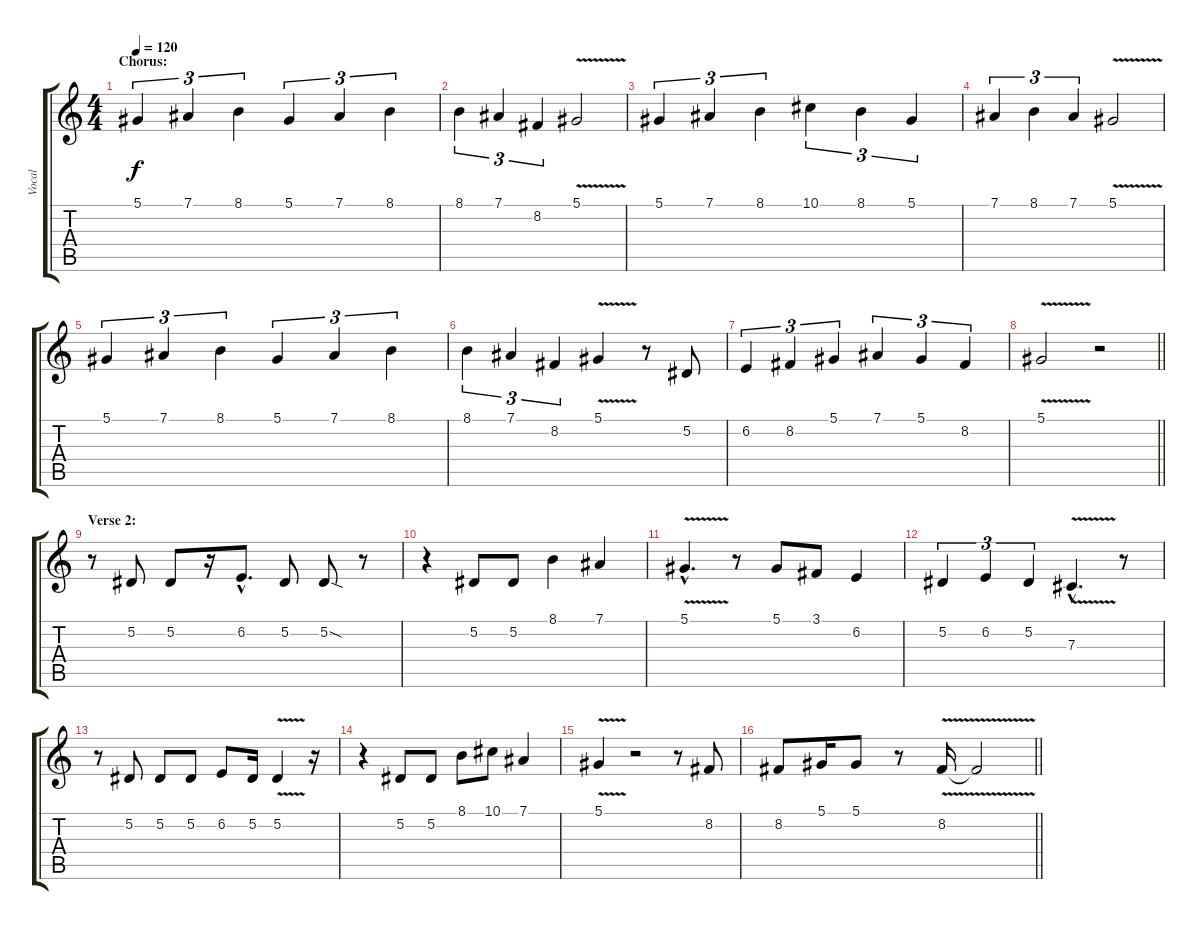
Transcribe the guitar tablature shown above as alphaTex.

\track ("Vocal" "Vocal") {instrument oboe}
\staff {score tabs}
\tuning (Eb4 Bb3 Gb3 Db3 Ab2 Eb2) {hide}
\ts (4 4)
\section ("" "Chorus:")
\tempo 120
\clef g2
\ks c
5.1.4{tu (3 2) dy f} 7.1.4{tu (3 2)} 8.1.4{tu (3 2)} 5.1.4{tu (3 2)} 7.1.4{tu (3 2)} 8.1.4{tu (3 2)} |
8.1.4{tu (3 2)} 7.1.4{tu (3 2)} 8.2.4{tu (3 2)} 5.1{v}.2 |
5.1.4{tu (3 2)} 7.1.4{tu (3 2)} 8.1.4{tu (3 2)} 10.1.4{tu (3 2)} 8.1.4{tu (3 2)} 5.1.4{tu (3 2)} |
7.1.4{tu (3 2)} 8.1.4{tu (3 2)} 7.1.4{tu (3 2)} 5.1{v}.2 |
5.1.4{tu (3 2)} 7.1.4{tu (3 2)} 8.1.4{tu (3 2)} 5.1.4{tu (3 2)} 7.1.4{tu (3 2)} 8.1.4{tu (3 2)} |
8.1.4{tu (3 2)} 7.1.4{tu (3 2)} 8.2.4{tu (3 2)} 5.1{v}.4 r.8 5.2.8 |
6.2.4{tu (3 2)} 8.2.4{tu (3 2)} 5.1.4{tu (3 2)} 7.1.4{tu (3 2)} 5.1.4{tu (3 2)} 8.2.4{tu (3 2)} |
\barLineRight lightlight
5.1{v}.2 r.2 |
\section ("" "Verse 2:")
r.8 5.2.8 5.2.8 r.16 6.2{hac}.8{d} 5.2.8 5.2{sod}.8 r.8 |
r.4 5.2.8 5.2.8 8.1.4 7.1.4 |
5.1{v hac}.4{d} r.8 5.1.8 3.1.8 6.2.4 |
5.2.4{tu (3 2)} 6.2.4{tu (3 2)} 5.2.4{tu (3 2)} 7.3{v hac}.4{d} r.8 |
r.8 5.2.8 5.2.8 5.2.8 6.2.8 5.2.16 5.2{v}.4 r.16 |
r.4 5.2.8 5.2.8 8.1.8 10.1.8 7.1.4 |
5.1{v}.4 r.2 r.8 8.2.8 |
\barLineRight lightlight
8.2.8 5.1.16 5.1.8 r.8 8.2{v}.16 8.2{t}.2
